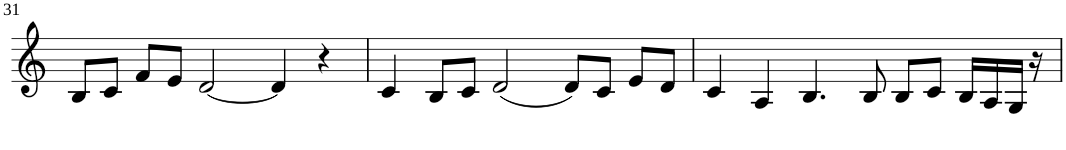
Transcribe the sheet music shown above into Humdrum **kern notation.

**kern
*part1
*staff1
*I"Violin
!!LO:PB:g=z
*clefG2
*k[]
*M6/4
=31
8B/L
8c/J
8f/L
8e/J
[2d/
4d/]
4r
=32
4c/
8B/L
8c/J
(2d/
8d/L)
8c/J
8e/L
8d/J
=33
4c/
4A/
4.B/
8B/
8B/L
8c/J
16B/LL
16A/
16G/JJ
16r
=
*-
